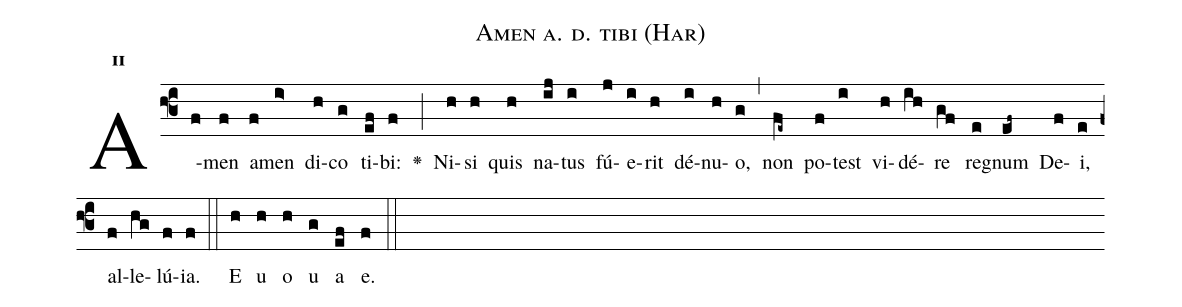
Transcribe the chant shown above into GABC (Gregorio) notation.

name:Amen a. d. tibi (Har);
office-part:Antiphona;
mode:2;
%%
initial-style: 1;
name: Amen a. d. tibi
book: Antiphonae & Responsoria/Tomus II, p. 167;
occasion: Hebdomada II Paschae Feria II;
office-part: Laudes Ant E;
user-notes: ;
commentary: ;
annotation: 2d;
centering-scheme: english;
fontsize: 12;
font: OFLSortsMillGoudy;
height: 11;
width: 4.5;
%%
(f3)A(f)men(f) a(f)men(i>) di(h)co(g) ti(ef)bi:(f) <v>\greheightstar</v>(;) Ni(h)si(h) quis(h) na(ij)tus(i) fú(j)e(i)rit(h) dé(i)nu(h)o,(g) (,) non(fe~) po(f)test(i) vi(h)dé(ih)re(gf) re(e)gnum(ef~) De(f)i,(e) al(f)le(hg)lú(f)ia.(f) (::)
E(h) u(h) o(h) u(g) a(ef) e.(f) (::)
